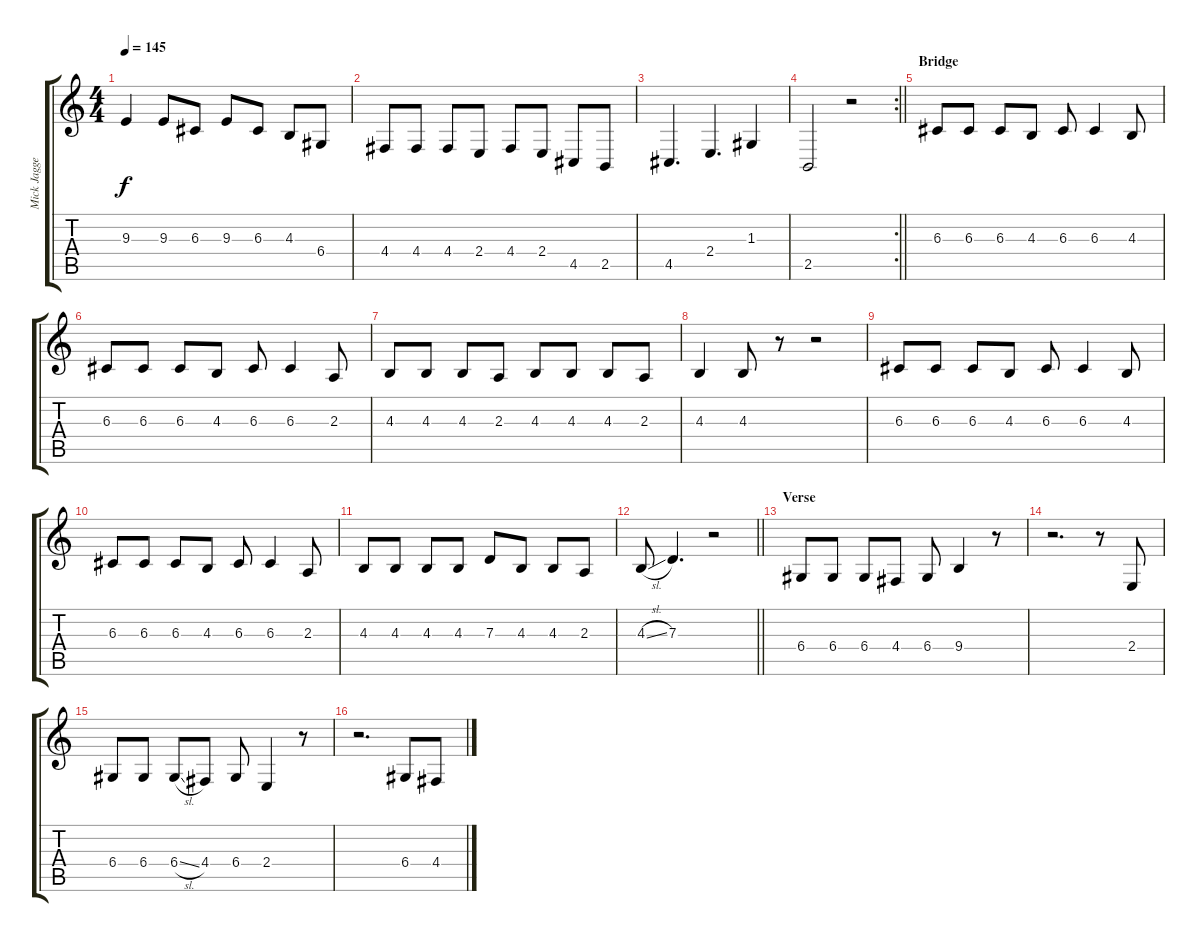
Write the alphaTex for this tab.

\track ("Mick Jagger" "Mick Jagge") {instrument trombone}
\staff {score tabs}
\tuning (E4 B3 G3 D3 A2 E2) {hide}
\ts (4 4)
\tempo 145
\clef g2
\ks c
9.3.4{dy f} 9.3.8 6.3.8 9.3.8 6.3.8 4.3.8 6.4.8 |
4.4.8 4.4.8 4.4.8 2.4.8 4.4.8 2.4.8 4.5.8 2.5.8 |
4.5.4{d} 2.4.4{d} 1.3.4 |
\rc 2
\barLineRight lightlight
2.5.2 r.2 |
\section ("" "Bridge")
6.3.8 6.3.8 6.3.8 4.3.8 6.3.8 6.3.4 4.3.8 |
6.3.8 6.3.8 6.3.8 4.3.8 6.3.8 6.3.4 2.3.8 |
4.3.8 4.3.8 4.3.8 2.3.8 4.3.8 4.3.8 4.3.8 2.3.8 |
4.3.4 4.3.8 r.8 r.2 |
6.3.8 6.3.8 6.3.8 4.3.8 6.3.8 6.3.4 4.3.8 |
6.3.8 6.3.8 6.3.8 4.3.8 6.3.8 6.3.4 2.3.8 |
4.3.8 4.3.8 4.3.8 4.3.8 7.3.8 4.3.8 4.3.8 2.3.8 |
\barLineRight lightlight
4.3{sl}.8 7.3.4{d} r.2 |
\section ("" "Verse")
6.4.8 6.4.8 6.4.8 4.4.8 6.4.8 9.4.4 r.8 |
r.2{d} r.8 2.4.8 |
6.4.8 6.4.8 6.4{sl}.8 4.4.8 6.4.8 2.4.4 r.8 |
r.2{d} 6.4.8 4.4.8
